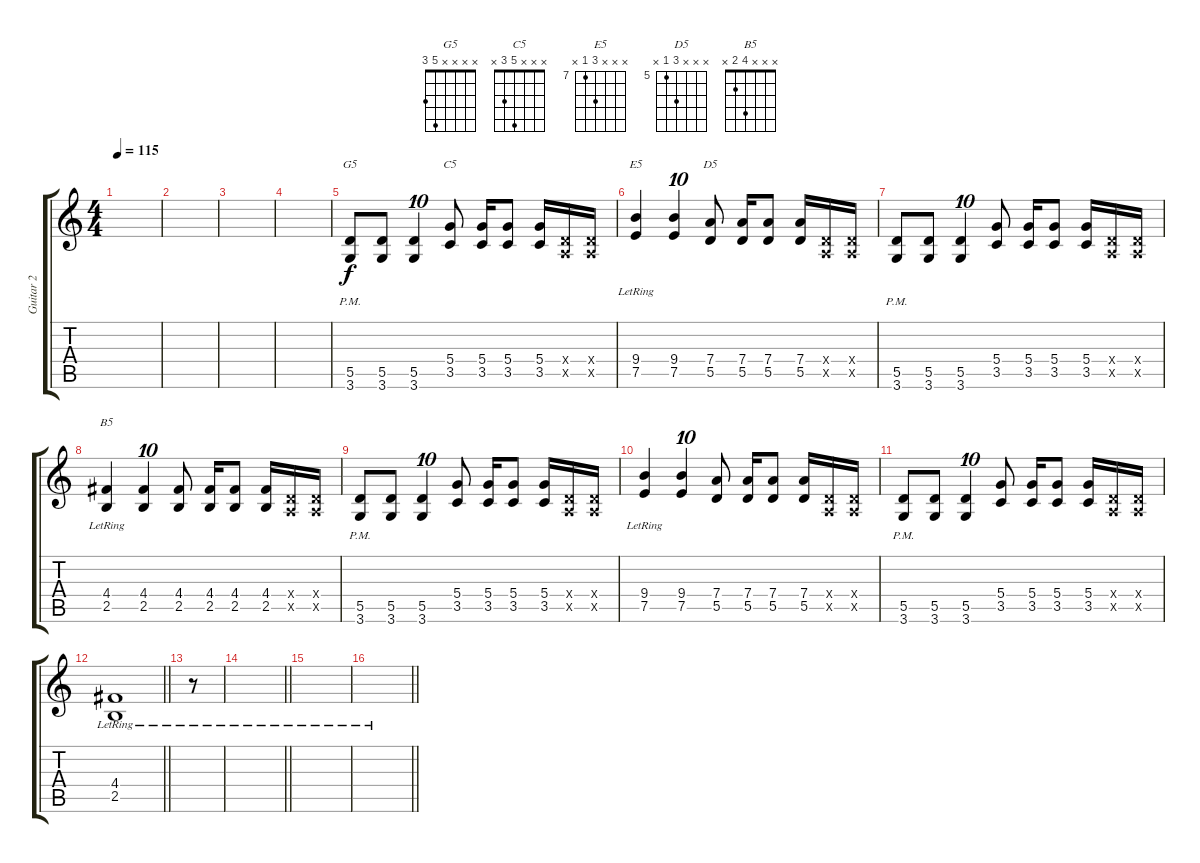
\track ("Guitar 2" "Guitar 2") {instrument acousticguitarsteel}
\staff {score tabs}
\tuning (E4 B3 G3 D3 A2 E2) {hide}
\chord ("G5" x x x x 5 3)
\chord ("C5" x x x 5 3 x)
\chord ("E5" x x x 9 7 x) {firstfret 7}
\chord ("D5" x x x 7 5 x) {firstfret 5}
\chord ("B5" x x x 4 2 x)
\ts (4 4)
\tempo 115
\clef g2
\ks c
|
|
|
|
(5.5 3.6{pm}).8{ch "G5"} (5.5 3.6).8 (5.5 3.6).4{tu (10 8)} (5.4 3.5).8{ch "C5"} (5.4 3.5).16 (5.4 3.5).8 (5.4 3.5).16 (0.4{x} 0.5{x}).16 (0.4{x} 0.5{x}).16 |
(9.4{lr} 7.5{lr}).4{ch "E5"} (9.4 7.5).4{tu (10 8)} (7.4 5.5).8{ch "D5"} (7.4 5.5).16 (7.4 5.5).8 (7.4 5.5).16 (0.4{x} 0.5{x}).16 (0.4{x} 0.5{x}).16 |
(5.5 3.6{pm}).8 (5.5 3.6).8 (5.5 3.6).4{tu (10 8)} (5.4 3.5).8 (5.4 3.5).16 (5.4 3.5).8 (5.4 3.5).16 (0.4{x} 0.5{x}).16 (0.4{x} 0.5{x}).16 |
(4.4{lr} 2.5{lr}).4{ch "B5"} (4.4 2.5).4{tu (10 8)} (4.4 2.5).8 (4.4 2.5).16 (4.4 2.5).8 (4.4 2.5).16 (0.4{x} 0.5{x}).16 (0.4{x} 0.5{x}).16 |
(5.5 3.6{pm}).8 (5.5 3.6).8 (5.5 3.6).4{tu (10 8)} (5.4 3.5).8 (5.4 3.5).16 (5.4 3.5).8 (5.4 3.5).16 (0.4{x} 0.5{x}).16 (0.4{x} 0.5{x}).16 |
(9.4{lr} 7.5{lr}).4 (9.4 7.5).4{tu (10 8)} (7.4 5.5).8 (7.4 5.5).16 (7.4 5.5).8 (7.4 5.5).16 (0.4{x} 0.5{x}).16 (0.4{x} 0.5{x}).16 |
(5.5 3.6{pm}).8 (5.5 3.6).8 (5.5 3.6).4{tu (10 8)} (5.4 3.5).8 (5.4 3.5).16 (5.4 3.5).8 (5.4 3.5).16 (0.4{x} 0.5{x}).16 (0.4{x} 0.5{x}).16 |
\barLineRight lightlight
(4.4{lr} 2.5{lr}).1 |
r.8 |
\barLineRight lightlight
|
|
\barLineRight lightlight
